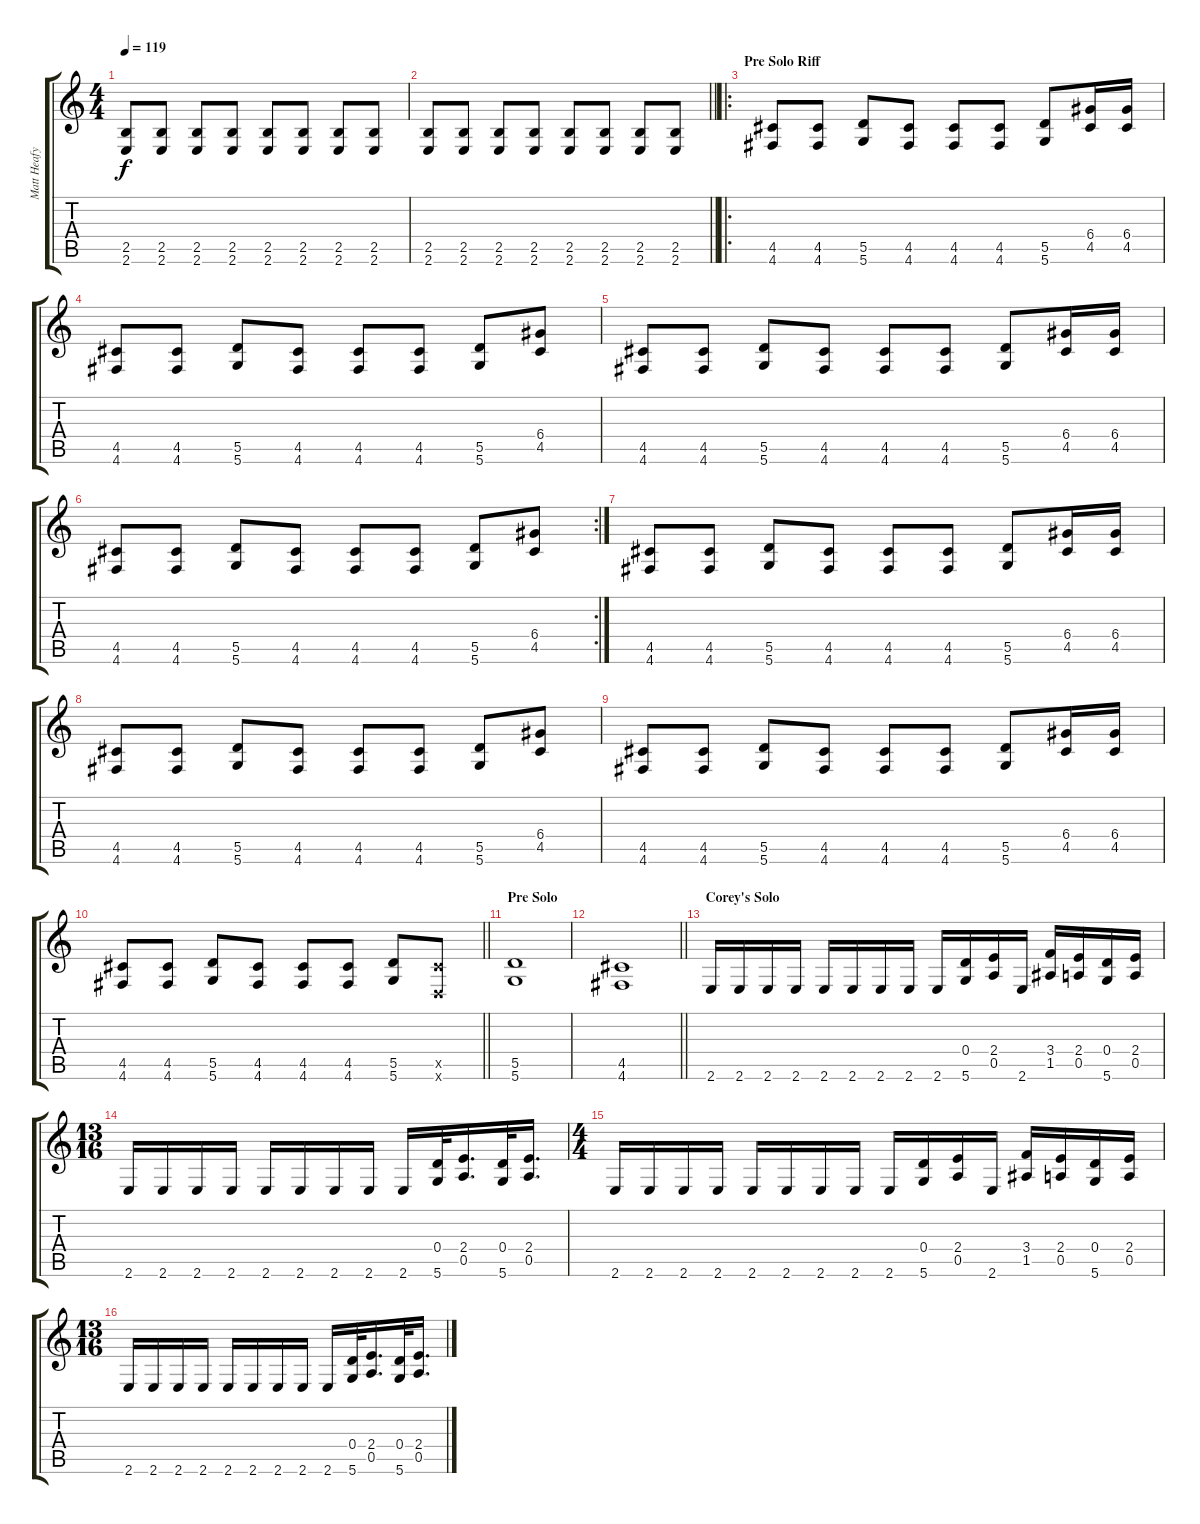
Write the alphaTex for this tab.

\track ("Matt Heafy (Rhythm Guitar)" "Matt Heafy") {instrument distortionguitar}
\staff {score tabs}
\tuning (E4 B3 G3 D3 A2 D2) {hide}
\ts (4 4)
\tempo 119
\clef g2
\ks c
(2.5 2.6).8{dy f} (2.5 2.6).8 (2.5 2.6).8 (2.5 2.6).8 (2.5 2.6).8 (2.5 2.6).8 (2.5 2.6).8 (2.5 2.6).8 |
\barLineRight lightlight
(2.5 2.6).8 (2.5 2.6).8 (2.5 2.6).8 (2.5 2.6).8 (2.5 2.6).8 (2.5 2.6).8 (2.5 2.6).8 (2.5 2.6).8 |
\ro
\section ("" "Pre Solo Riff")
(4.5 4.6).8 (4.5 4.6).8 (5.5 5.6).8 (4.5 4.6).8 (4.5 4.6).8 (4.5 4.6).8 (5.5 5.6).8 (6.4 4.5).16 (6.4 4.5).16 |
(4.5 4.6).8 (4.5 4.6).8 (5.5 5.6).8 (4.5 4.6).8 (4.5 4.6).8 (4.5 4.6).8 (5.5 5.6).8 (6.4 4.5).8 |
(4.5 4.6).8 (4.5 4.6).8 (5.5 5.6).8 (4.5 4.6).8 (4.5 4.6).8 (4.5 4.6).8 (5.5 5.6).8 (6.4 4.5).16 (6.4 4.5).16 |
\rc 2
(4.5 4.6).8 (4.5 4.6).8 (5.5 5.6).8 (4.5 4.6).8 (4.5 4.6).8 (4.5 4.6).8 (5.5 5.6).8 (6.4 4.5).8 |
(4.5 4.6).8 (4.5 4.6).8 (5.5 5.6).8 (4.5 4.6).8 (4.5 4.6).8 (4.5 4.6).8 (5.5 5.6).8 (6.4 4.5).16 (6.4 4.5).16 |
(4.5 4.6).8 (4.5 4.6).8 (5.5 5.6).8 (4.5 4.6).8 (4.5 4.6).8 (4.5 4.6).8 (5.5 5.6).8 (6.4 4.5).8 |
(4.5 4.6).8 (4.5 4.6).8 (5.5 5.6).8 (4.5 4.6).8 (4.5 4.6).8 (4.5 4.6).8 (5.5 5.6).8 (6.4 4.5).16 (6.4 4.5).16 |
\barLineRight lightlight
(4.5 4.6).8 (4.5 4.6).8 (5.5 5.6).8 (4.5 4.6).8 (4.5 4.6).8 (4.5 4.6).8 (5.5 5.6).8 (4.5{x} 0.6{x}).8 |
\section ("" "Pre Solo")
(5.5 5.6).1 |
\barLineRight lightlight
(4.5 4.6).1 |
\section ("" "Corey's Solo")
2.6.16 2.6.16 2.6.16 2.6.16 2.6.16 2.6.16 2.6.16 2.6.16 2.6.16 (0.4 5.6).16 (2.4 0.5).16 2.6.16 (3.4 1.5).16 (2.4 0.5).16 (0.4 5.6).16 (2.4 0.5).16 |
\ts (13 16)
2.6.16 2.6.16 2.6.16 2.6.16 2.6.16 2.6.16 2.6.16 2.6.16 2.6.16 (0.4 5.6).32 (2.4 0.5).16{d} (0.4 5.6).32 (2.4 0.5).16{d} |
\ts (4 4)
2.6.16 2.6.16 2.6.16 2.6.16 2.6.16 2.6.16 2.6.16 2.6.16 2.6.16 (0.4 5.6).16 (2.4 0.5).16 2.6.16 (3.4 1.5).16 (2.4 0.5).16 (0.4 5.6).16 (2.4 0.5).16 |
\ts (13 16)
2.6.16 2.6.16 2.6.16 2.6.16 2.6.16 2.6.16 2.6.16 2.6.16 2.6.16 (0.4 5.6).32 (2.4 0.5).16{d} (0.4 5.6).32 (2.4 0.5).16{d}
